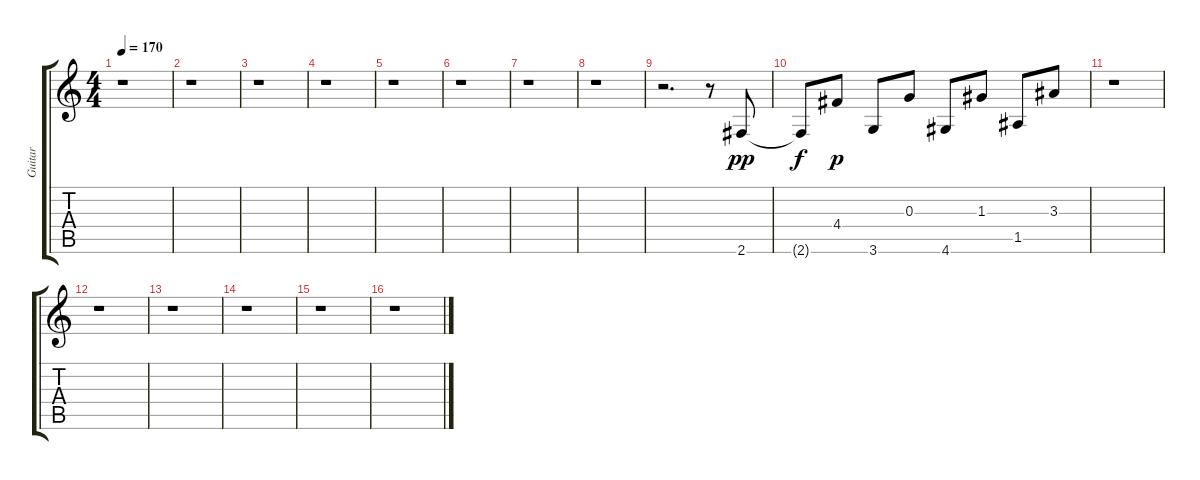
\track ("Guitar" "Guitar") {instrument overdrivenguitar}
\staff {score tabs}
\tuning (E4 B3 G3 D3 A2 E2) {hide}
\ts (4 4)
\tempo 170
\clef g2
\ks c
r.1{dy f} |
r.1 |
r.1 |
r.1 |
r.1 |
r.1 |
r.1 |
r.1 |
r.2{d} r.8 2.6.8{dy pp} |
2.6{t}.8{dy f} 4.4.8{dy p} 3.6.8 0.3.8 4.6.8 1.3.8 1.5.8 3.3.8 |
r.1 |
r.1 |
r.1 |
r.1 |
r.1 |
r.1
